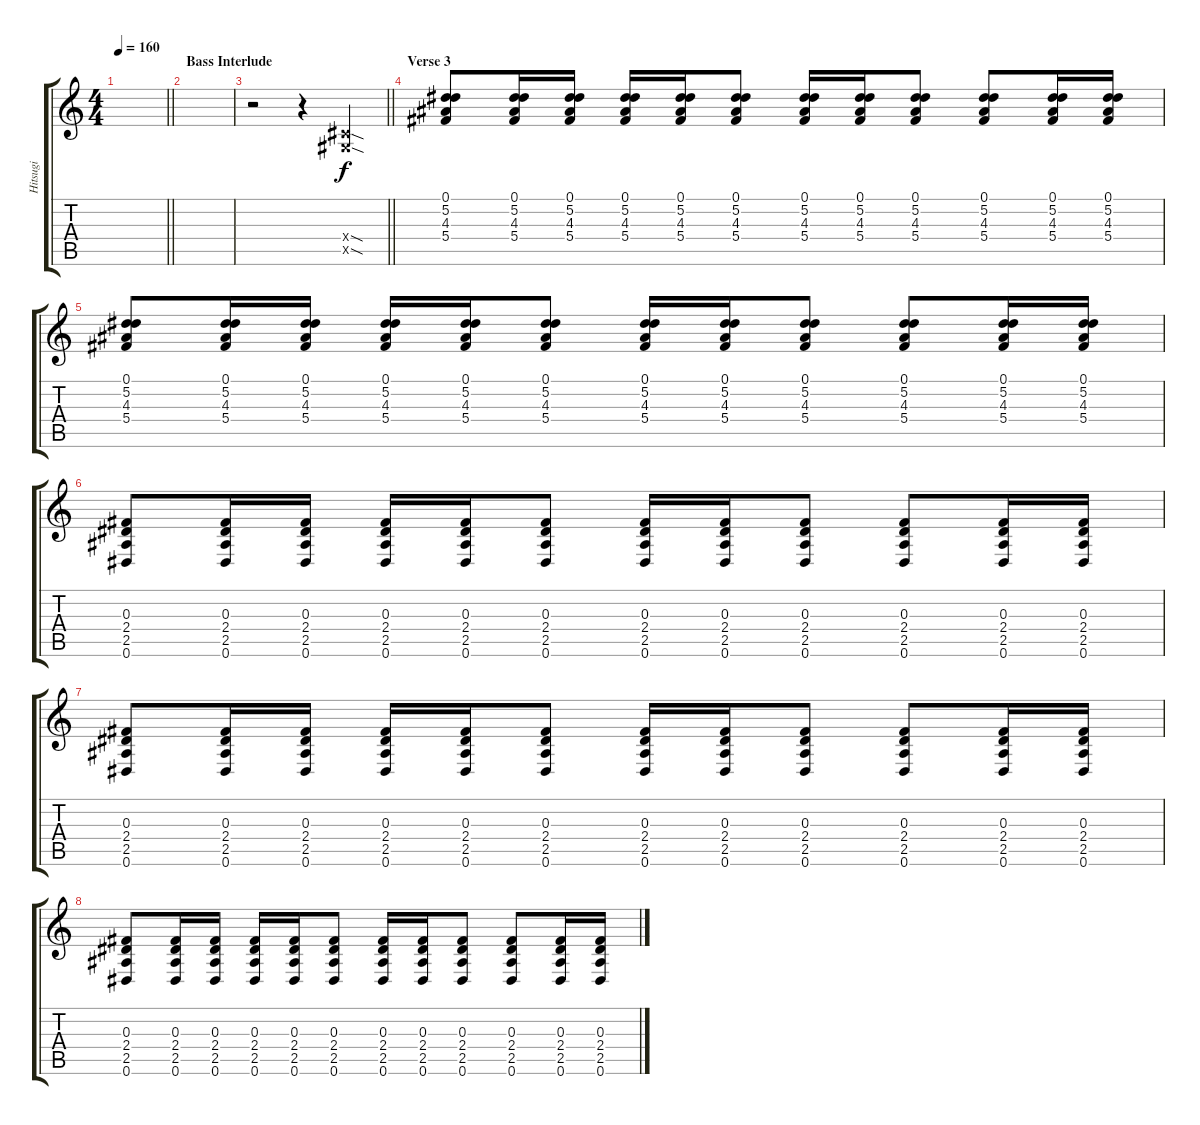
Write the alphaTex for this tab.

\track ("Hitsugi" "Hitsugi") {instrument overdrivenguitar}
\staff {score tabs}
\tuning (Eb4 Bb3 Gb3 Db3 Ab2 Eb2) {hide}
\ts (4 4)
\tempo 160
\clef g2
\barLineRight lightlight
\ks c
|
\section ("" "Bass Interlude")
|
\barLineRight lightlight
r.2 r.4 (0.4{sod x} 0.5{sod x}).4 |
\section ("" "Verse 3")
(0.1 5.2 4.3 5.4).8 (0.1 5.2 4.3 5.4).16 (0.1 5.2 4.3 5.4).16 (0.1 5.2 4.3 5.4).16 (0.1 5.2 4.3 5.4).16 (0.1 5.2 4.3 5.4).8 (0.1 5.2 4.3 5.4).16 (0.1 5.2 4.3 5.4).16 (0.1 5.2 4.3 5.4).8 (0.1 5.2 4.3 5.4).8 (0.1 5.2 4.3 5.4).16 (0.1 5.2 4.3 5.4).16 |
(0.1 5.2 4.3 5.4).8 (0.1 5.2 4.3 5.4).16 (0.1 5.2 4.3 5.4).16 (0.1 5.2 4.3 5.4).16 (0.1 5.2 4.3 5.4).16 (0.1 5.2 4.3 5.4).8 (0.1 5.2 4.3 5.4).16 (0.1 5.2 4.3 5.4).16 (0.1 5.2 4.3 5.4).8 (0.1 5.2 4.3 5.4).8 (0.1 5.2 4.3 5.4).16 (0.1 5.2 4.3 5.4).16 |
(0.3 2.4 2.5 0.6).8 (0.3 2.4 2.5 0.6).16 (0.3 2.4 2.5 0.6).16 (0.3 2.4 2.5 0.6).16 (0.3 2.4 2.5 0.6).16 (0.3 2.4 2.5 0.6).8 (0.3 2.4 2.5 0.6).16 (0.3 2.4 2.5 0.6).16 (0.3 2.4 2.5 0.6).8 (0.3 2.4 2.5 0.6).8 (0.3 2.4 2.5 0.6).16 (0.3 2.4 2.5 0.6).16 |
(0.3 2.4 2.5 0.6).8 (0.3 2.4 2.5 0.6).16 (0.3 2.4 2.5 0.6).16 (0.3 2.4 2.5 0.6).16 (0.3 2.4 2.5 0.6).16 (0.3 2.4 2.5 0.6).8 (0.3 2.4 2.5 0.6).16 (0.3 2.4 2.5 0.6).16 (0.3 2.4 2.5 0.6).8 (0.3 2.4 2.5 0.6).8 (0.3 2.4 2.5 0.6).16 (0.3 2.4 2.5 0.6).16 |
(0.3 2.4 2.5 0.6).8 (0.3 2.4 2.5 0.6).16 (0.3 2.4 2.5 0.6).16 (0.3 2.4 2.5 0.6).16 (0.3 2.4 2.5 0.6).16 (0.3 2.4 2.5 0.6).8 (0.3 2.4 2.5 0.6).16 (0.3 2.4 2.5 0.6).16 (0.3 2.4 2.5 0.6).8 (0.3 2.4 2.5 0.6).8 (0.3 2.4 2.5 0.6).16 (0.3 2.4 2.5 0.6).16
